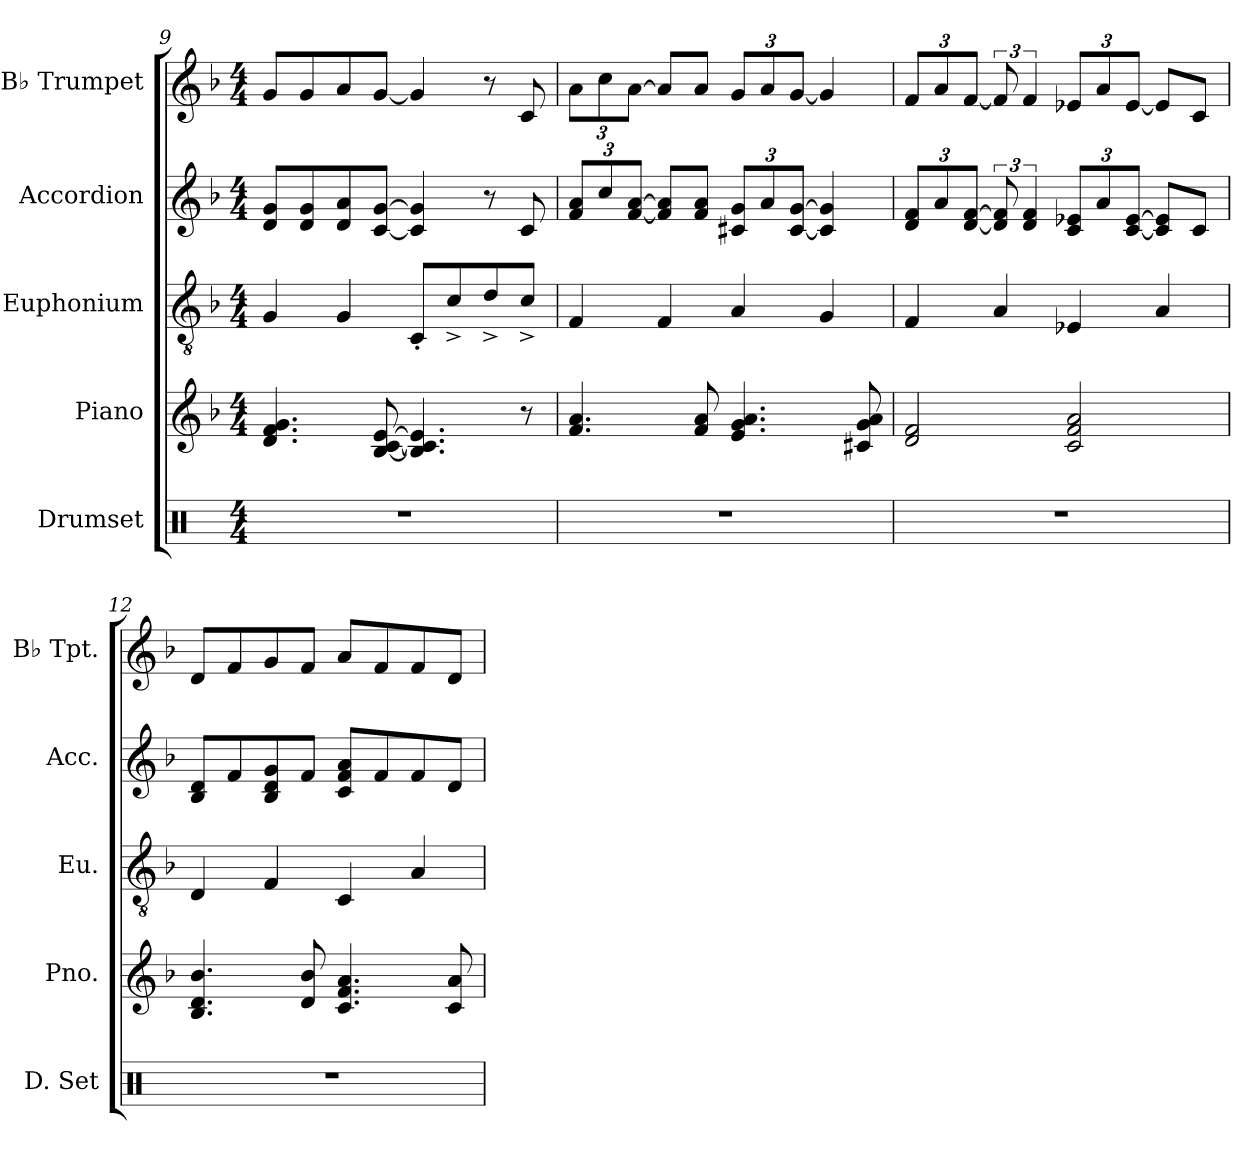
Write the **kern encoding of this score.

**kern	**kern	**kern	**kern	**kern
*part5	*part4	*part3	*part2	*part1
*staff5	*staff4	*staff3	*staff2	*staff1
*I"Drumset	*I"Piano	*I"Euphonium	*I"Accordion	*I"B♭ Trumpet
*I'D. Set	*I'Pno.	*I'Eu.	*I'Acc.	*I'B♭ Tpt.
*clefX	*clefG2	*clefGv2	*clefG2	*clefG2
*	*	*ITrd1c2	*	*ITrd1c2
*k[]	*k[b-]	*k[b-e-a-]	*k[b-]	*k[b-e-a-]
*M4/4	*M4/4	*M4/4	*M4/4	*M4/4
=9	=9	=9	=9	=9
1r	4.d 4.f 4.g	4F	8d 8gL	8fL
.	.	.	8d 8g	8f
.	.	4F	8d 8a	8g
.	[8B- [8c [8e	.	[8c [8gJ	[8fJ
.	4.B-] 4.c] 4.e]	8BB-'L	4c] 4g]	4f]
.	.	8B-^	.	.
.	.	8c^	8r	8r
.	8r	8B-^J	8c	8B-
=10	=10	=10	=10	=10
*	*	*	*Xbrackettup	*Xbrackettup
1r	4.f 4.a	4E-	12f 12aL	12gL
.	.	.	12cc	12b-
.	.	.	[12f [12aJ	[12gJ
.	.	4E-	8f] 8a]L	8gL]
.	8f 8a	.	8f 8aJ	8gJ
.	4.e 4.g 4.a	4G	12c#X 12gL	12fL
.	.	.	12a	12g
.	.	.	[12c# [12gJ	[12fJ
.	.	4F	4c#] 4g]	4f]
.	8c#X 8g 8a	.	.	.
=11	=11	=11	=11	=11
1r	2d 2f	4E-	12d 12fL	12e-L
.	.	.	12a	12g
.	.	.	[12d [12fJ	[12e-J
*	*	*	*brackettup	*brackettup
.	.	4G	12d] 12f]	12e-]
.	.	.	6d 6f	6e-
*	*	*	*Xbrackettup	*Xbrackettup
.	2c 2f 2a	4D-X	12c 12e-XL	12d-XL
.	.	.	12a	12g
.	.	.	[12c [12e-J	[12d-J
.	.	4G	8c] 8e-]L	8d-L]
.	.	.	8cJ	8B-J
=12	=12	=12	=12	=12
1r	4.B- 4.d 4.b-	4C	8B- 8dL	8cL
.	.	.	8f	8e-
.	.	4E-	8B- 8d 8g	8f
.	8d 8b-	.	8fJ	8e-J
.	4.c 4.f 4.a	4BB-	8c 8f 8aL	8gL
.	.	.	8f	8e-
.	.	4G	8f	8e-
.	8c 8a	.	8dJ	8cJ
=	=	=	=	=
*-	*-	*-	*-	*-
